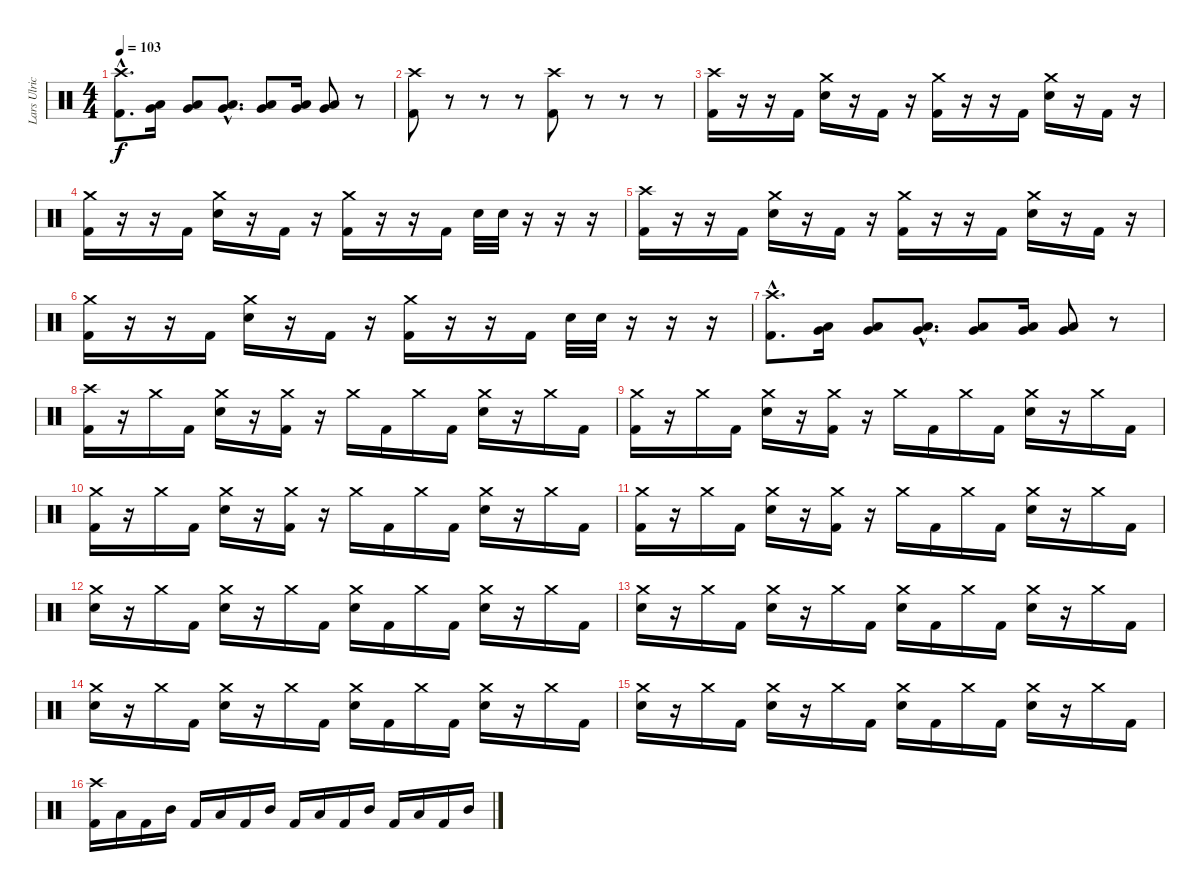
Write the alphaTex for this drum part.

\track ("Lars Ulrich" "Lars Ulric") {instrument percussion}
\staff {score}
\articulation defaults
\ts (4 4)
\tempo 103
\clef neutral
\ks c
("Crash high (hit)"{hac} "Kick (hit) 2"{hac}).8{d dy f} ("Very Low Tom (hit)" "Low Floor Tom (hit)").16 ("Very Low Tom (hit)" "Low Floor Tom (hit)").8 ("Very Low Tom (hit)"{hac} "Low Floor Tom (hit)"{hac}).8{d} ("Very Low Tom (hit)" "Low Floor Tom (hit)").8 ("Very Low Tom (hit)" "Low Floor Tom (hit)").16 ("Very Low Tom (hit)" "Low Floor Tom (hit)").8 r.8 |
("Crash high (hit)" "Kick (hit) 2").8 r.8 r.8 r.8 ("Crash high (hit)" "Kick (hit) 2").8 r.8 r.8 r.8 |
("Crash high (hit)" "Kick (hit) 2").16 r.16 r.16 "Kick (hit) 2".16 ("Crash medium (hit)" "Snare (hit) 2").16 r.16 "Kick (hit) 2".16 r.16 ("Crash medium (hit)" "Kick (hit) 2").16 r.16 r.16 "Kick (hit) 2".16 ("Crash medium (hit)" "Snare (hit) 2").16 r.16 "Kick (hit) 2".16 r.16 |
("Crash medium (hit)" "Kick (hit) 2").16 r.16 r.16 "Kick (hit) 2".16 ("Crash medium (hit)" "Snare (hit) 2").16 r.16 "Kick (hit) 2".16 r.16 ("Crash medium (hit)" "Kick (hit) 2").16 r.16 r.16 "Kick (hit) 2".16 "Snare (hit) 2".32 "Snare (hit) 2".32 r.16 r.16 r.16 |
("Crash high (hit)" "Kick (hit) 2").16 r.16 r.16 "Kick (hit) 2".16 ("Crash medium (hit)" "Snare (hit) 2").16 r.16 "Kick (hit) 2".16 r.16 ("Crash medium (hit)" "Kick (hit) 2").16 r.16 r.16 "Kick (hit) 2".16 ("Crash medium (hit)" "Snare (hit) 2").16 r.16 "Kick (hit) 2".16 r.16 |
("Crash medium (hit)" "Kick (hit) 2").16 r.16 r.16 "Kick (hit) 2".16 ("Crash medium (hit)" "Snare (hit) 2").16 r.16 "Kick (hit) 2".16 r.16 ("Crash medium (hit)" "Kick (hit) 2").16 r.16 r.16 "Kick (hit) 2".16 "Snare (hit) 2".32 "Snare (hit) 2".32 r.16 r.16 r.16 |
("Crash high (hit)"{hac} "Kick (hit) 2"{hac}).8{d} ("Very Low Tom (hit)" "Low Floor Tom (hit)").16 ("Very Low Tom (hit)" "Low Floor Tom (hit)").8 ("Very Low Tom (hit)"{hac} "Low Floor Tom (hit)"{hac}).8{d} ("Very Low Tom (hit)" "Low Floor Tom (hit)").8 ("Very Low Tom (hit)" "Low Floor Tom (hit)").16 ("Very Low Tom (hit)" "Low Floor Tom (hit)").8 r.8 |
("Crash high (hit)" "Kick (hit) 2").16 r.16 "Crash medium (hit)".16 "Kick (hit) 2".16 ("Crash medium (hit)" "Snare (hit) 2").16 r.16 ("Crash medium (hit)" "Kick (hit) 2").16 r.16 "Crash medium (hit)".16 "Kick (hit) 2".16 "Crash medium (hit)".16 "Kick (hit) 2".16 ("Crash medium (hit)" "Snare (hit) 2").16 r.16 "Crash medium (hit)".16 "Kick (hit) 2".16 |
("Crash medium (hit)" "Kick (hit) 2").16 r.16 "Crash medium (hit)".16 "Kick (hit) 2".16 ("Crash medium (hit)" "Snare (hit) 2").16 r.16 ("Crash medium (hit)" "Kick (hit) 2").16 r.16 "Crash medium (hit)".16 "Kick (hit) 2".16 "Crash medium (hit)".16 "Kick (hit) 2".16 ("Crash medium (hit)" "Snare (hit) 2").16 r.16 "Crash medium (hit)".16 "Kick (hit) 2".16 |
("Crash medium (hit)" "Kick (hit) 2").16 r.16 "Crash medium (hit)".16 "Kick (hit) 2".16 ("Crash medium (hit)" "Snare (hit) 2").16 r.16 ("Crash medium (hit)" "Kick (hit) 2").16 r.16 "Crash medium (hit)".16 "Kick (hit) 2".16 "Crash medium (hit)".16 "Kick (hit) 2".16 ("Crash medium (hit)" "Snare (hit) 2").16 r.16 "Crash medium (hit)".16 "Kick (hit) 2".16 |
("Crash medium (hit)" "Kick (hit) 2").16 r.16 "Crash medium (hit)".16 "Kick (hit) 2".16 ("Crash medium (hit)" "Snare (hit) 2").16 r.16 ("Crash medium (hit)" "Kick (hit) 2").16 r.16 "Crash medium (hit)".16 "Kick (hit) 2".16 "Crash medium (hit)".16 "Kick (hit) 2".16 ("Crash medium (hit)" "Snare (hit) 2").16 r.16 "Crash medium (hit)".16 "Kick (hit) 2".16 |
("Crash medium (hit)" "Snare (hit) 2").16 r.16 "Crash medium (hit)".16 "Kick (hit) 2".16 ("Crash medium (hit)" "Snare (hit) 2").16 r.16 "Crash medium (hit)".16 "Kick (hit) 2".16 ("Crash medium (hit)" "Snare (hit) 2").16 "Kick (hit) 2".16 "Crash medium (hit)".16 "Kick (hit) 2".16 ("Crash medium (hit)" "Snare (hit) 2").16 r.16 "Crash medium (hit)".16 "Kick (hit) 2".16 |
("Crash medium (hit)" "Snare (hit) 2").16 r.16 "Crash medium (hit)".16 "Kick (hit) 2".16 ("Crash medium (hit)" "Snare (hit) 2").16 r.16 "Crash medium (hit)".16 "Kick (hit) 2".16 ("Crash medium (hit)" "Snare (hit) 2").16 "Kick (hit) 2".16 "Crash medium (hit)".16 "Kick (hit) 2".16 ("Crash medium (hit)" "Snare (hit) 2").16 r.16 "Crash medium (hit)".16 "Kick (hit) 2".16 |
("Crash medium (hit)" "Snare (hit) 2").16 r.16 "Crash medium (hit)".16 "Kick (hit) 2".16 ("Crash medium (hit)" "Snare (hit) 2").16 r.16 "Crash medium (hit)".16 "Kick (hit) 2".16 ("Crash medium (hit)" "Snare (hit) 2").16 "Kick (hit) 2".16 "Crash medium (hit)".16 "Kick (hit) 2".16 ("Crash medium (hit)" "Snare (hit) 2").16 r.16 "Crash medium (hit)".16 "Kick (hit) 2".16 |
("Crash medium (hit)" "Snare (hit) 2").16 r.16 "Crash medium (hit)".16 "Kick (hit) 2".16 ("Crash medium (hit)" "Snare (hit) 2").16 r.16 "Crash medium (hit)".16 "Kick (hit) 2".16 ("Crash medium (hit)" "Snare (hit) 2").16 "Kick (hit) 2".16 "Crash medium (hit)".16 "Kick (hit) 2".16 ("Crash medium (hit)" "Snare (hit) 2").16 r.16 "Crash medium (hit)".16 "Kick (hit) 2".16 |
("Crash high (hit)" "Kick (hit) 2").16 "Low Tom (hit)".16 "Kick (hit) 2".16 "Mid Tom (hit)".16 "Kick (hit) 2".16 "Low Tom (hit)".16 "Kick (hit) 2".16 "Mid Tom (hit)".16 "Kick (hit) 2".16 "Low Tom (hit)".16 "Kick (hit) 2".16 "Mid Tom (hit)".16 "Kick (hit) 2".16 "Low Tom (hit)".16 "Kick (hit) 2".16 "Mid Tom (hit)".16
